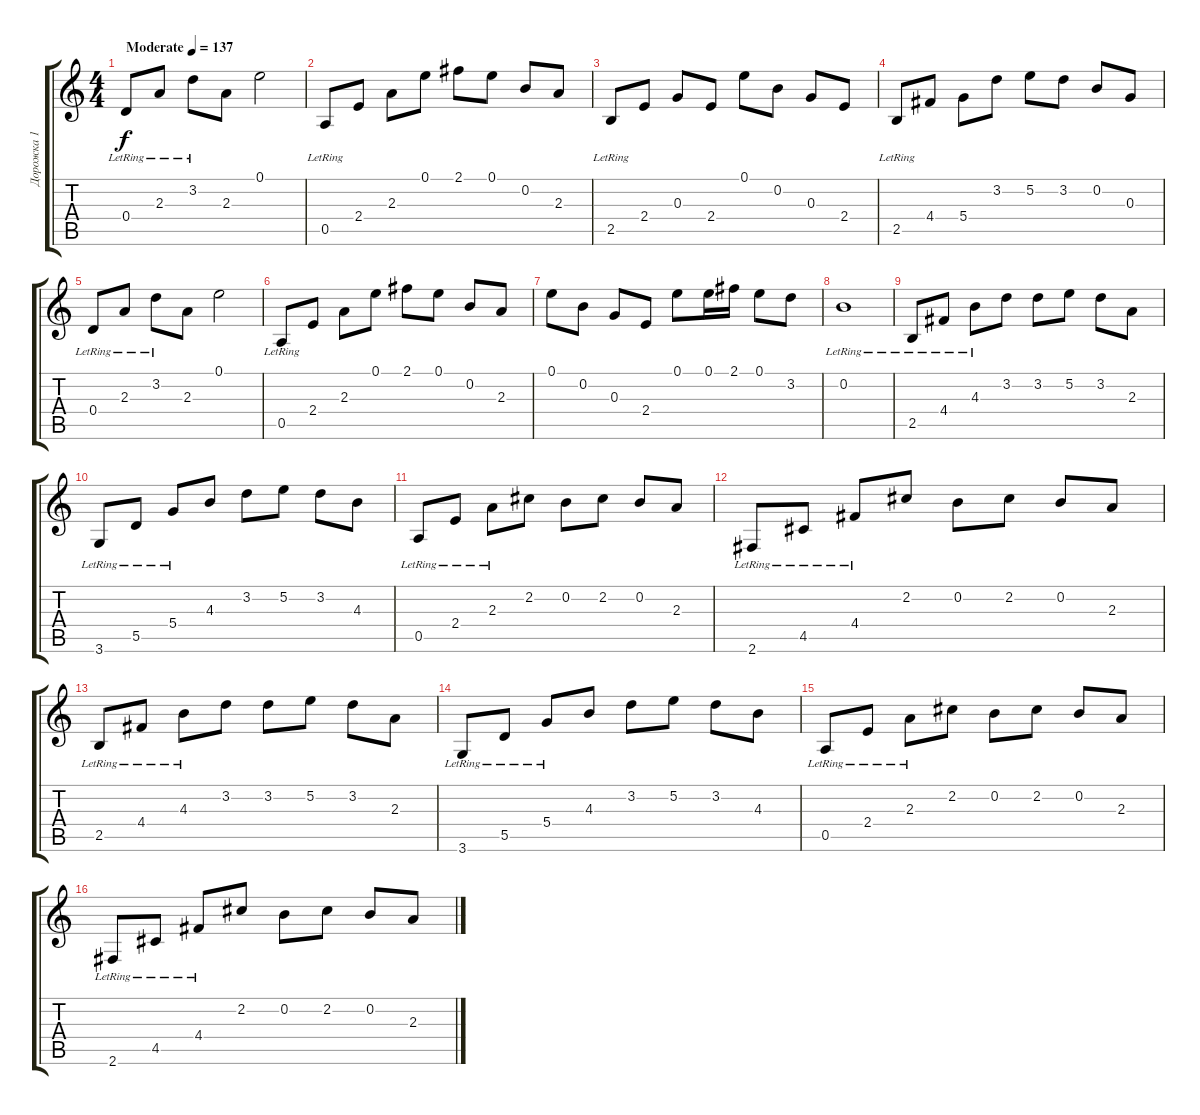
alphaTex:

\track ("Дорожка 1" "Дорожка 1") {instrument acousticguitarsteel}
\staff {score tabs}
\tuning (E4 B3 G3 D3 A2 E2) {hide}
\ts (4 4)
\tempo (137 "Moderate")
\clef g2
\ks c
0.4{lr}.8{dy f instrument acousticguitarsteel} 2.3{lr}.8 3.2{lr}.8 2.3.8 0.1.2 |
0.5{lr}.8 2.4.8 2.3.8 0.1.8 2.1.8 0.1.8 0.2.8 2.3.8 |
2.5{lr}.8 2.4.8 0.3.8 2.4.8 0.1.8 0.2.8 0.3.8 2.4.8 |
2.5{lr}.8 4.4.8 5.4.8 3.2.8 5.2.8 3.2.8 0.2.8 0.3.8 |
0.4{lr}.8 2.3{lr}.8 3.2{lr}.8 2.3.8 0.1.2 |
0.5{lr}.8 2.4.8 2.3.8 0.1.8 2.1.8 0.1.8 0.2.8 2.3.8 |
0.1.8 0.2.8 0.3.8 2.4.8 0.1.8 0.1.16 2.1.16 0.1.8 3.2.8 |
0.2{lr}.1 |
2.5{lr}.8 4.4{lr}.8 4.3{lr}.8 3.2.8 3.2.8 5.2.8 3.2.8 2.3.8 |
3.6{lr}.8 5.5{lr}.8 5.4{lr}.8 4.3.8 3.2.8 5.2.8 3.2.8 4.3.8 |
0.5{lr}.8 2.4{lr}.8 2.3{lr}.8 2.2.8 0.2.8 2.2.8 0.2.8 2.3.8 |
2.6{lr}.8 4.5{lr}.8 4.4{lr}.8 2.2.8 0.2.8 2.2.8 0.2.8 2.3.8 |
2.5{lr}.8 4.4{lr}.8 4.3{lr}.8 3.2.8 3.2.8 5.2.8 3.2.8 2.3.8 |
3.6{lr}.8 5.5{lr}.8 5.4{lr}.8 4.3.8 3.2.8 5.2.8 3.2.8 4.3.8 |
0.5{lr}.8 2.4{lr}.8 2.3{lr}.8 2.2.8 0.2.8 2.2.8 0.2.8 2.3.8 |
2.6{lr}.8 4.5{lr}.8 4.4{lr}.8 2.2.8 0.2.8 2.2.8 0.2.8 2.3.8
